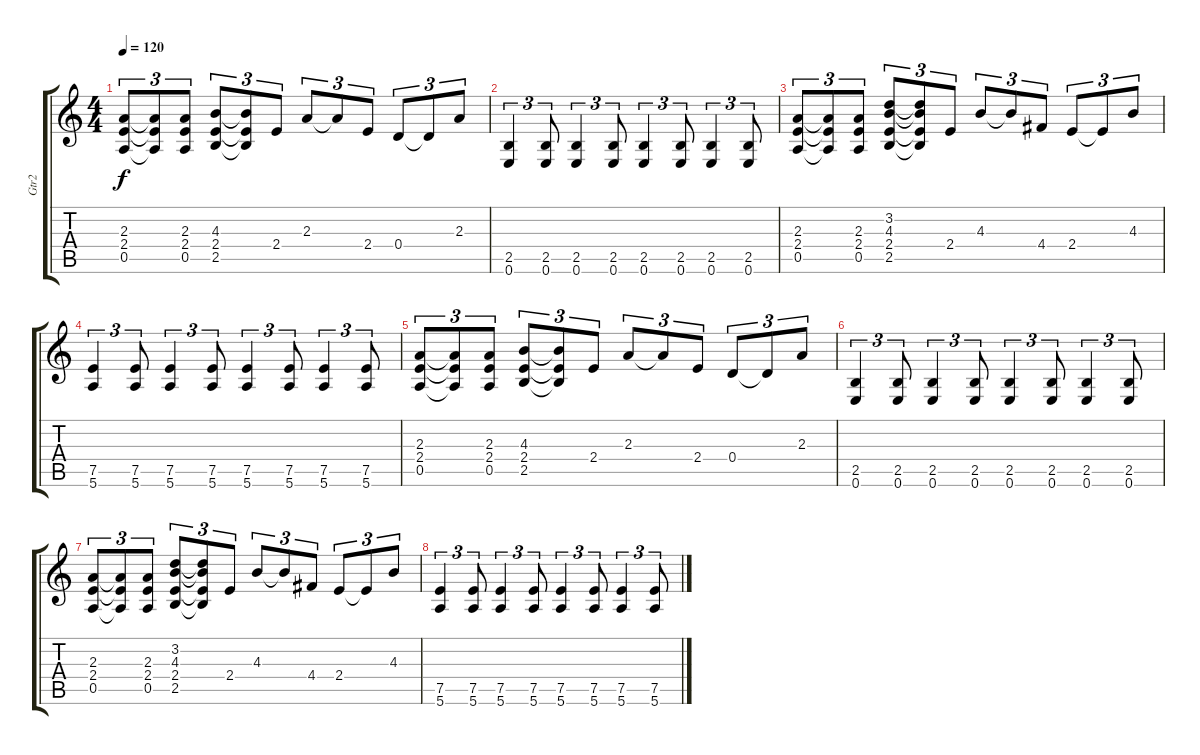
\track ("Gtr2" "Gtr2") {instrument acousticguitarsteel}
\staff {score tabs}
\tuning (E4 B3 G3 D3 A2 E2) {hide}
\ts (4 4)
\tempo 120
\clef g2
\ks c
(2.3 2.4 0.5).8{tu (3 2) dy f instrument acousticguitarsteel} (2.3{t} 2.4{t} 0.5{t}).8{tu (3 2)} (2.3 2.4 0.5).8{tu (3 2)} (4.3 2.4 2.5).8{tu (3 2)} (4.3{t} 2.4{t} 2.5{t}).8{tu (3 2)} 2.4.8{tu (3 2)} 2.3.8{tu (3 2)} 2.3{t}.8{tu (3 2)} 2.4.8{tu (3 2)} 0.4.8{tu (3 2)} 0.4{t}.8{tu (3 2)} 2.3.8{tu (3 2)} |
(2.5 0.6).4{tu (3 2)} (2.5 0.6).8{tu (3 2)} (2.5 0.6).4{tu (3 2)} (2.5 0.6).8{tu (3 2)} (2.5 0.6).4{tu (3 2)} (2.5 0.6).8{tu (3 2)} (2.5 0.6).4{tu (3 2)} (2.5 0.6).8{tu (3 2)} |
(2.3 2.4 0.5).8{tu (3 2)} (2.3{t} 2.4{t} 0.5{t}).8{tu (3 2)} (2.3 2.4 0.5).8{tu (3 2)} (3.2 4.3 2.4 2.5).8{tu (3 2)} (3.2{t} 4.3{t} 2.4{t} 2.5{t}).8{tu (3 2)} 2.4.8{tu (3 2)} 4.3.8{tu (3 2)} 4.3{t}.8{tu (3 2)} 4.4.8{tu (3 2)} 2.4.8{tu (3 2)} 2.4{t}.8{tu (3 2)} 4.3.8{tu (3 2)} |
(7.5 5.6).4{tu (3 2)} (7.5 5.6).8{tu (3 2)} (7.5 5.6).4{tu (3 2)} (7.5 5.6).8{tu (3 2)} (7.5 5.6).4{tu (3 2)} (7.5 5.6).8{tu (3 2)} (7.5 5.6).4{tu (3 2)} (7.5 5.6).8{tu (3 2)} |
(2.3 2.4 0.5).8{tu (3 2)} (2.3{t} 2.4{t} 0.5{t}).8{tu (3 2)} (2.3 2.4 0.5).8{tu (3 2)} (4.3 2.4 2.5).8{tu (3 2)} (4.3{t} 2.4{t} 2.5{t}).8{tu (3 2)} 2.4.8{tu (3 2)} 2.3.8{tu (3 2)} 2.3{t}.8{tu (3 2)} 2.4.8{tu (3 2)} 0.4.8{tu (3 2)} 0.4{t}.8{tu (3 2)} 2.3.8{tu (3 2)} |
(2.5 0.6).4{tu (3 2)} (2.5 0.6).8{tu (3 2)} (2.5 0.6).4{tu (3 2)} (2.5 0.6).8{tu (3 2)} (2.5 0.6).4{tu (3 2)} (2.5 0.6).8{tu (3 2)} (2.5 0.6).4{tu (3 2)} (2.5 0.6).8{tu (3 2)} |
(2.3 2.4 0.5).8{tu (3 2)} (2.3{t} 2.4{t} 0.5{t}).8{tu (3 2)} (2.3 2.4 0.5).8{tu (3 2)} (3.2 4.3 2.4 2.5).8{tu (3 2)} (3.2{t} 4.3{t} 2.4{t} 2.5{t}).8{tu (3 2)} 2.4.8{tu (3 2)} 4.3.8{tu (3 2)} 4.3{t}.8{tu (3 2)} 4.4.8{tu (3 2)} 2.4.8{tu (3 2)} 2.4{t}.8{tu (3 2)} 4.3.8{tu (3 2)} |
(7.5 5.6).4{tu (3 2)} (7.5 5.6).8{tu (3 2)} (7.5 5.6).4{tu (3 2)} (7.5 5.6).8{tu (3 2)} (7.5 5.6).4{tu (3 2)} (7.5 5.6).8{tu (3 2)} (7.5 5.6).4{tu (3 2)} (7.5 5.6).8{tu (3 2)}
